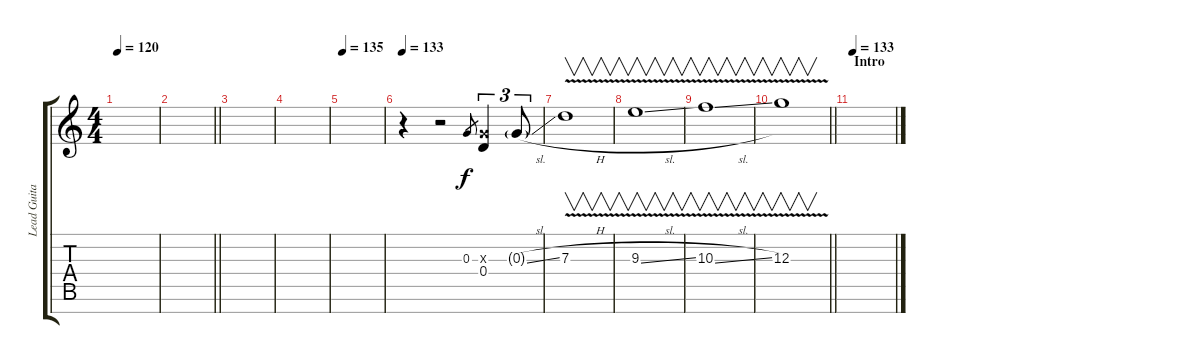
\track ("Lead Guitar" "Lead Guita") {instrument distortionguitar}
\staff {score tabs}
\tuning (E4 B3 G3 D3 A2 E2 B1) {hide}
\ts (4 4)
\tempo 120
\clef g2
\ks c
|
\barLineRight lightlight
|
\section ("" "")
|
|
\tempo 135
|
\tempo 133
r.4 r.2 0.3.8{gr} (0.3{x} 0.4).4{tu (3 2)} 0.3{sl g}.8{tu (3 2) dy f} |
7.3{v h}.1{v txt ""} |
9.3{v sl}.1{v} |
10.3{v sl}.1{v} |
\barLineRight lightlight
12.3{v}.1{v} |
\section ("" "Intro")
\tempo 133
